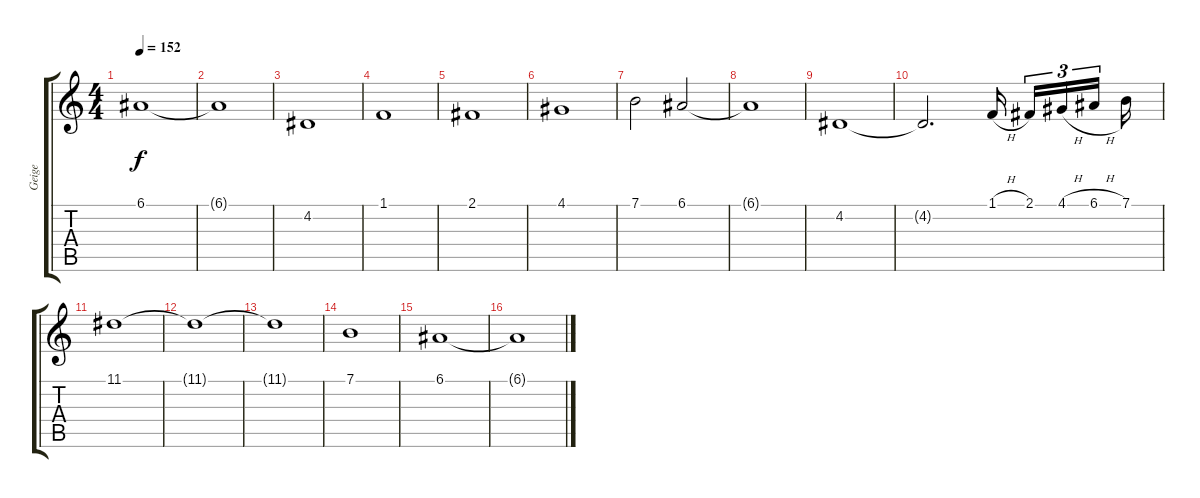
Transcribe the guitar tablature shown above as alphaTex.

\track ("Geige" "Geige") {instrument cello}
\staff {score tabs}
\tuning (E4 B3 G3 D3 A2 E2) {hide}
\ts (4 4)
\tempo 152
\clef g2
\ks c
6.1.1{dy f} |
6.1{t}.1 |
4.2.1 |
1.1.1 |
2.1.1 |
4.1.1 |
7.1.2 6.1.2 |
6.1{t}.1 |
4.2.1 |
4.2{t}.2{d} 1.1{h}.16 2.1.16{tu (3 2)} 4.1{h}.16{tu (3 2)} 6.1{h}.16{tu (3 2)} 7.1.16 |
11.1.1 |
11.1{t}.1 |
11.1{t}.1 |
7.1.1 |
6.1.1 |
6.1{t}.1
